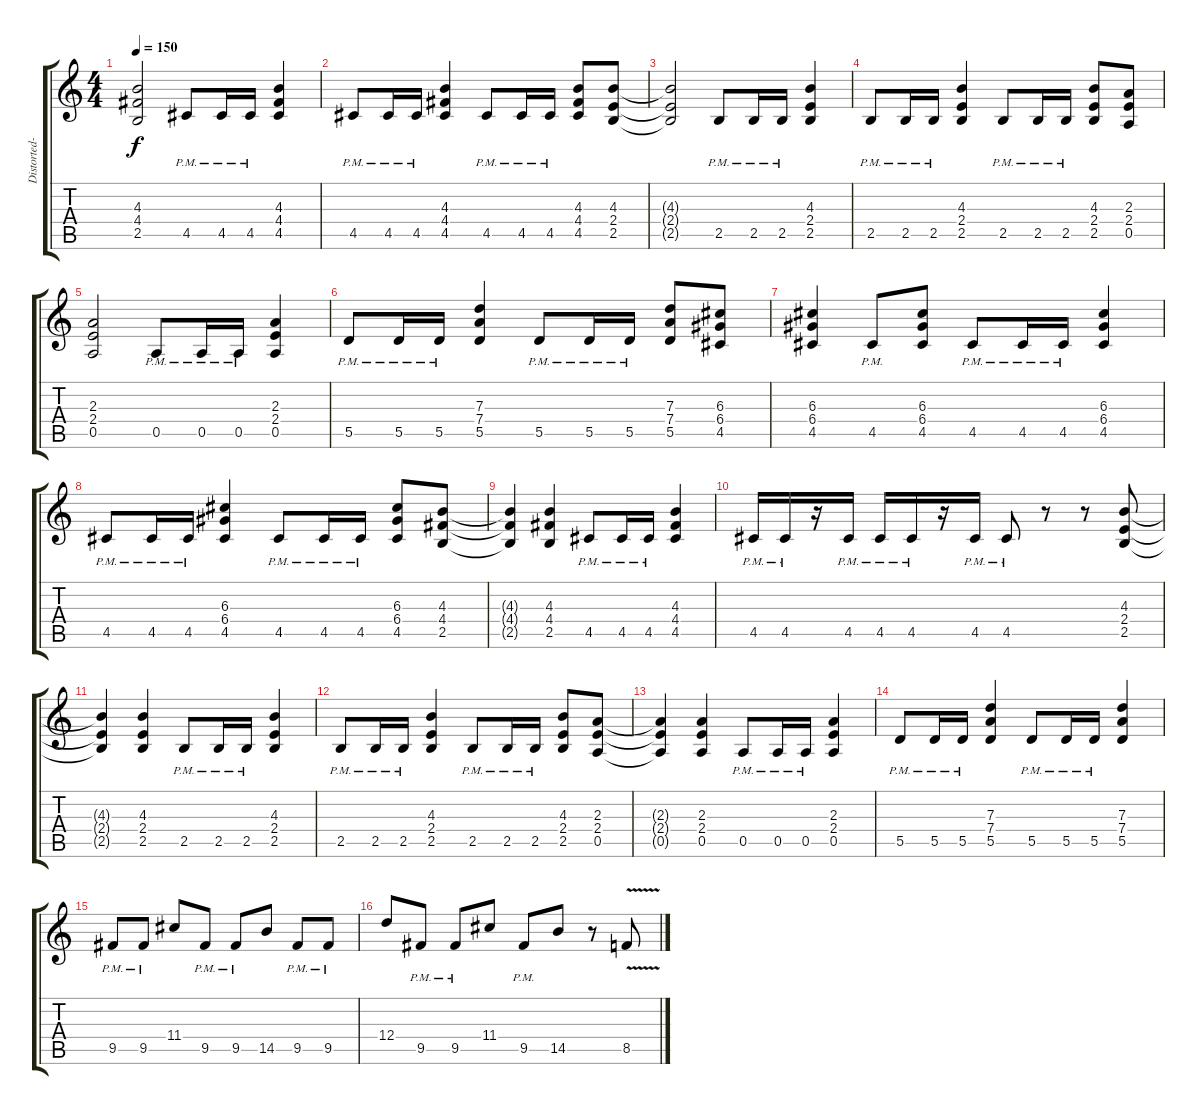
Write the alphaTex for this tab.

\track ("Distorted-Rythum" "Distorted-") {instrument distortionguitar}
\staff {score tabs}
\tuning (E4 B3 G3 D3 A2 E2) {hide}
\ts (4 4)
\tempo 150
\clef g2
\ks c
(4.3{t} 4.4{t} 2.5{t}).2{dy f} 4.5{pm}.8 4.5{pm}.16 4.5{pm}.16 (4.3 4.4 4.5).4 |
4.5{pm}.8 4.5{pm}.16 4.5{pm}.16 (4.3 4.4 4.5).4 4.5{pm}.8 4.5{pm}.16 4.5{pm}.16 (4.3 4.4 4.5).8 (4.3 2.4 2.5).8 |
(4.3{t} 2.4{t} 2.5{t}).2 2.5{pm}.8 2.5{pm}.16 2.5{pm}.16 (4.3 2.4 2.5).4 |
2.5{pm}.8 2.5{pm}.16 2.5{pm}.16 (4.3 2.4 2.5).4 2.5{pm}.8 2.5{pm}.16 2.5{pm}.16 (4.3 2.4 2.5).8 (2.3 2.4 0.5).8 |
(2.3 2.4 0.5).2 0.5{pm}.8 0.5{pm}.16 0.5{pm}.16 (2.3 2.4 0.5).4 |
5.5{pm}.8 5.5{pm}.16 5.5{pm}.16 (7.3 7.4 5.5).4 5.5{pm}.8 5.5{pm}.16 5.5{pm}.16 (7.3 7.4 5.5).8 (6.3 6.4 4.5).8 |
(6.3 6.4 4.5).4 4.5{pm}.8 (6.3 6.4 4.5).8 4.5{pm}.8 4.5{pm}.16 4.5{pm}.16 (6.3 6.4 4.5).4 |
4.5{pm}.8 4.5{pm}.16 4.5{pm}.16 (6.3 6.4 4.5).4 4.5{pm}.8 4.5{pm}.16 4.5{pm}.16 (6.3 6.4 4.5).8 (4.3 4.4 2.5).8 |
(4.3{t} 4.4{t} 2.5{t}).4 (4.3 4.4 2.5).4 4.5{pm}.8 4.5{pm}.16 4.5{pm}.16 (4.3 4.4 4.5).4 |
4.5{pm}.16 4.5{pm}.16 r.16 4.5{pm}.16 4.5{pm}.16 4.5{pm}.16 r.16 4.5{pm}.16 4.5{pm}.8 r.8 r.8 (4.3 2.4 2.5).8 |
(4.3{t} 2.4{t} 2.5{t}).4 (4.3 2.4 2.5).4 2.5{pm}.8 2.5{pm}.16 2.5{pm}.16 (4.3 2.4 2.5).4 |
2.5{pm}.8 2.5{pm}.16 2.5{pm}.16 (4.3 2.4 2.5).4 2.5{pm}.8 2.5{pm}.16 2.5{pm}.16 (4.3 2.4 2.5).8 (2.3 2.4 0.5).8 |
(2.3{t} 2.4{t} 0.5{t}).4 (2.3 2.4 0.5).4 0.5{pm}.8 0.5{pm}.16 0.5{pm}.16 (2.3 2.4 0.5).4 |
5.5{pm}.8 5.5{pm}.16 5.5{pm}.16 (7.3 7.4 5.5).4 5.5{pm}.8 5.5{pm}.16 5.5{pm}.16 (7.3 7.4 5.5).4 |
9.5{pm}.8 9.5{pm}.8 11.4.8 9.5{pm}.8 9.5{pm}.8 14.5.8 9.5{pm}.8 9.5{pm}.8 |
12.4.8 9.5{pm}.8 9.5{pm}.8 11.4.8 9.5{pm}.8 14.5.8 r.8 8.5{v}.8
